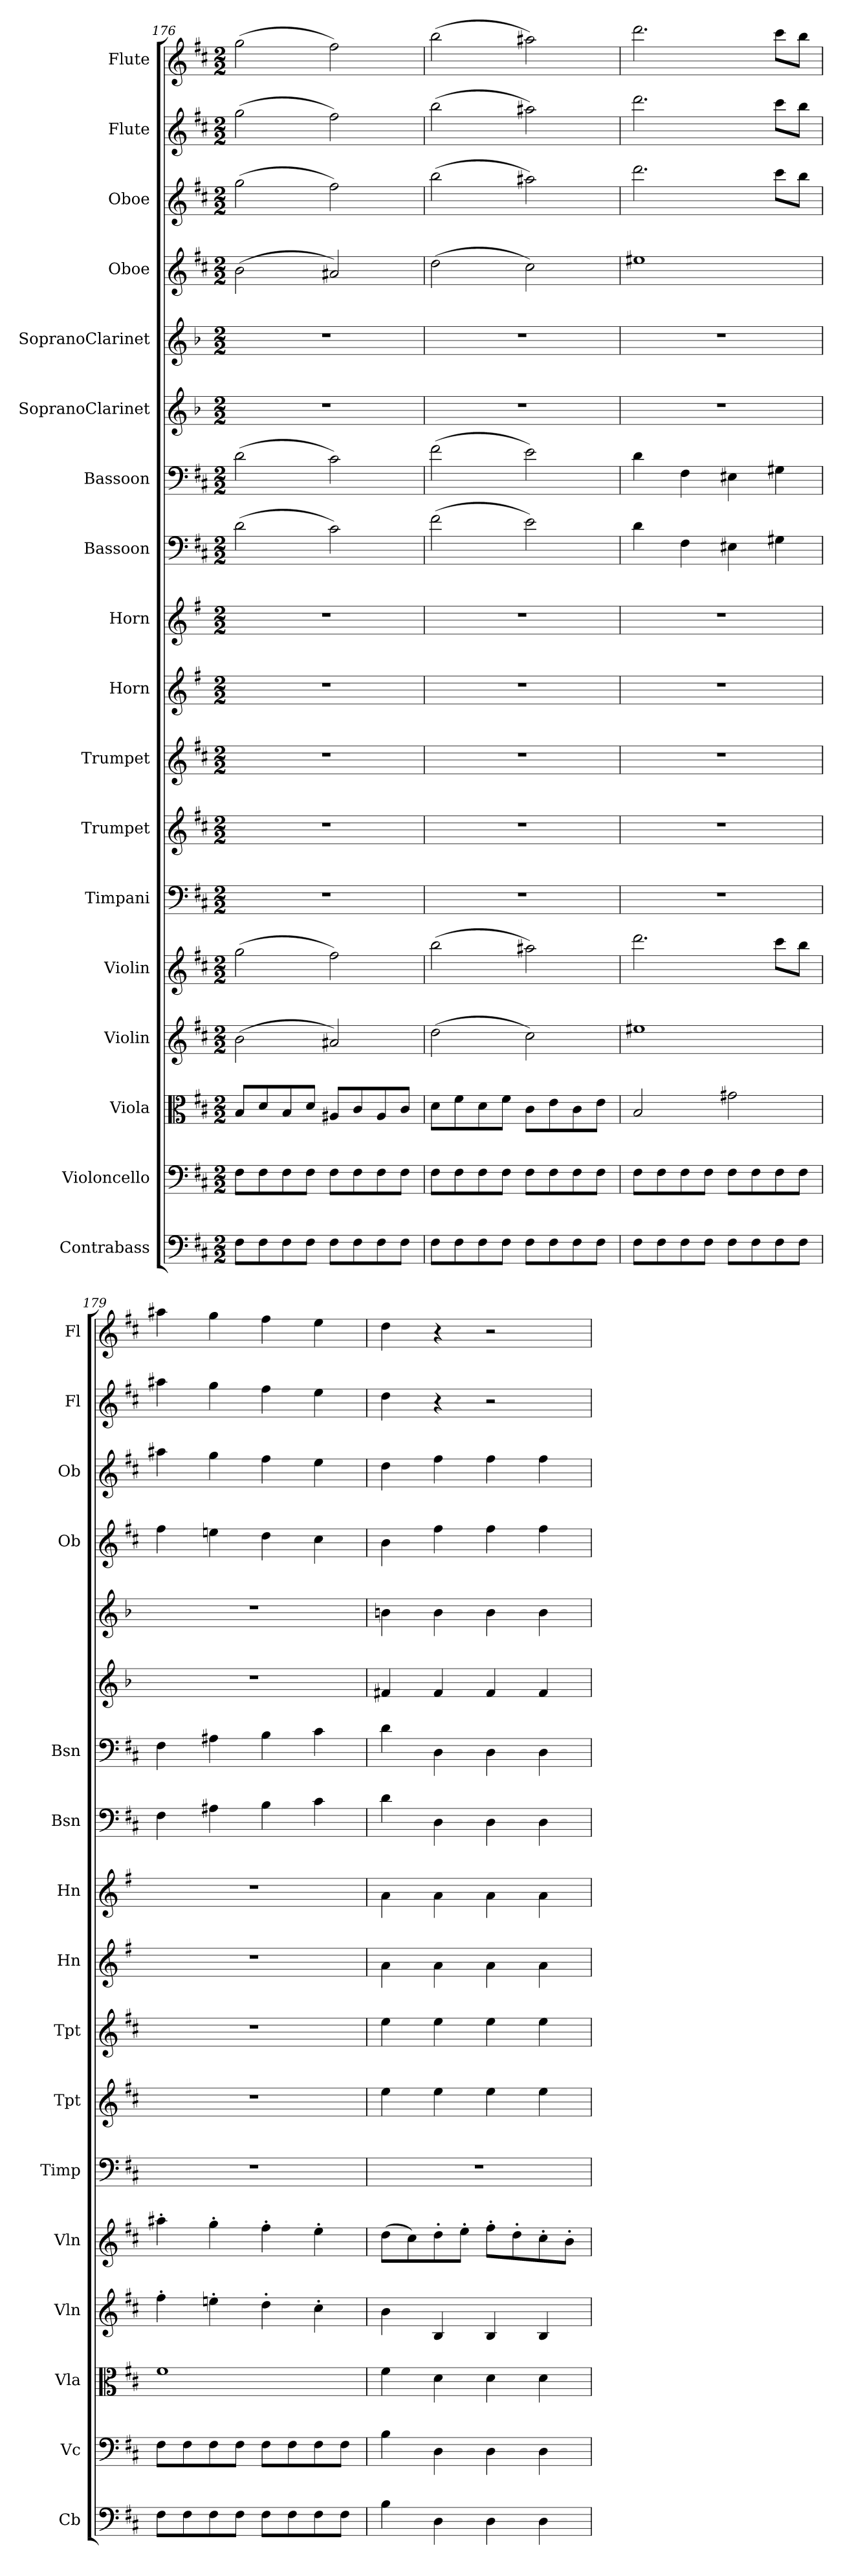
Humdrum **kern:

**kern	**kern	**kern	**kern	**kern	**kern	**kern	**kern	**kern	**kern	**kern	**kern	**kern	**kern	**kern	**kern	**kern	**kern
*part18	*part17	*part16	*part15	*part14	*part13	*part12	*part11	*part10	*part9	*part8	*part7	*part6	*part5	*part4	*part3	*part2	*part1
*staff18	*staff17	*staff16	*staff15	*staff14	*staff13	*staff12	*staff11	*staff10	*staff9	*staff8	*staff7	*staff6	*staff5	*staff4	*staff3	*staff2	*staff1
*I"Contrabass	*I"Violoncello	*I"Viola	*I"Violin	*I"Violin	*I"Timpani	*I"Trumpet	*I"Trumpet	*I"Horn	*I"Horn	*I"Bassoon	*I"Bassoon	*I"SopranoClarinet	*I"SopranoClarinet	*I"Oboe	*I"Oboe	*I"Flute	*I"Flute
*I'Cb	*I'Vc	*I'Vla	*I'Vln	*I'Vln	*I'Timp	*I'Tpt	*I'Tpt	*I'Hn	*I'Hn	*I'Bsn	*I'Bsn	*	*	*I'Ob	*I'Ob	*I'Fl	*I'Fl
*clefF4	*clefF4	*clefC3	*clefG2	*clefG2	*clefF4	*clefG2	*clefG2	*clefG2	*clefG2	*clefF4	*clefF4	*clefG2	*clefG2	*clefG2	*clefG2	*clefG2	*clefG2
*ITrd7c12	*	*	*	*	*	*ITrd1c2	*ITrd1c2	*ITrd4c7	*ITrd4c7	*	*	*	*	*	*	*	*
*k[f#c#]	*k[f#c#]	*k[f#c#]	*k[f#c#]	*k[f#c#]	*k[f#c#]	*k[]	*k[]	*k[]	*k[]	*k[f#c#]	*k[f#c#]	*k[b-]	*k[b-]	*k[f#c#]	*k[f#c#]	*k[f#c#]	*k[f#c#]
*D:	*D:	*D:	*D:	*D:	*D:	*	*	*	*	*D:	*D:	*	*	*D:	*D:	*D:	*D:
*M2/2	*M2/2	*M2/2	*M2/2	*M2/2	*M2/2	*M2/2	*M2/2	*M2/2	*M2/2	*M2/2	*M2/2	*M2/2	*M2/2	*M2/2	*M2/2	*M2/2	*M2/2
=176	=176	=176	=176	=176	=176	=176	=176	=176	=176	=176	=176	=176	=176	=176	=176	=176	=176
8FF#\L	8F#\L	8B/L	(>2b\	(>2gg\	1r	1r	1r	1r	1r	(>2d\	(>2d\	1r	1r	(>2b\	(>2gg\	(>2gg\	(>2gg\
8FF#\	8F#\	8d/	.	.	.	.	.	.	.	.	.	.	.	.	.	.	.
8FF#\	8F#\	8B/	.	.	.	.	.	.	.	.	.	.	.	.	.	.	.
8FF#\J	8F#\J	8d/J	.	.	.	.	.	.	.	.	.	.	.	.	.	.	.
8FF#\L	8F#\L	8A#X/L	2a#X/)	2ff#\)	.	.	.	.	.	2c#\)	2c#\)	.	.	2a#X/)	2ff#\)	2ff#\)	2ff#\)
8FF#\	8F#\	8c#/	.	.	.	.	.	.	.	.	.	.	.	.	.	.	.
8FF#\	8F#\	8A#/	.	.	.	.	.	.	.	.	.	.	.	.	.	.	.
8FF#\J	8F#\J	8c#/J	.	.	.	.	.	.	.	.	.	.	.	.	.	.	.
=177	=177	=177	=177	=177	=177	=177	=177	=177	=177	=177	=177	=177	=177	=177	=177	=177	=177
8FF#\L	8F#\L	8d\L	(>2dd\	(>2bb\	1r	1r	1r	1r	1r	(>2f#\	(>2f#\	1r	1r	(>2dd\	(>2bb\	(>2bb\	(>2bb\
8FF#\	8F#\	8f#\	.	.	.	.	.	.	.	.	.	.	.	.	.	.	.
8FF#\	8F#\	8d\	.	.	.	.	.	.	.	.	.	.	.	.	.	.	.
8FF#\J	8F#\J	8f#\J	.	.	.	.	.	.	.	.	.	.	.	.	.	.	.
8FF#\L	8F#\L	8c#\L	2cc#\)	2aa#X\)	.	.	.	.	.	2e\)	2e\)	.	.	2cc#\)	2aa#X\)	2aa#X\)	2aa#X\)
8FF#\	8F#\	8e\	.	.	.	.	.	.	.	.	.	.	.	.	.	.	.
8FF#\	8F#\	8c#\	.	.	.	.	.	.	.	.	.	.	.	.	.	.	.
8FF#\J	8F#\J	8e\J	.	.	.	.	.	.	.	.	.	.	.	.	.	.	.
=178	=178	=178	=178	=178	=178	=178	=178	=178	=178	=178	=178	=178	=178	=178	=178	=178	=178
8FF#\L	8F#\L	2B/	1ee#X	2.ddd\	1r	1r	1r	1r	1r	4d\	4d\	1r	1r	1ee#X	2.ddd\	2.ddd\	2.ddd\
8FF#\	8F#\	.	.	.	.	.	.	.	.	.	.	.	.	.	.	.	.
8FF#\	8F#\	.	.	.	.	.	.	.	.	4F#\	4F#\	.	.	.	.	.	.
8FF#\J	8F#\J	.	.	.	.	.	.	.	.	.	.	.	.	.	.	.	.
8FF#\L	8F#\L	2g#X\	.	.	.	.	.	.	.	4E#X\	4E#X\	.	.	.	.	.	.
8FF#\	8F#\	.	.	.	.	.	.	.	.	.	.	.	.	.	.	.	.
8FF#\	8F#\	.	.	8ccc#\L	.	.	.	.	.	4G#X\	4G#X\	.	.	.	8ccc#\L	8ccc#\L	8ccc#\L
8FF#\J	8F#\J	.	.	8bb\J	.	.	.	.	.	.	.	.	.	.	8bb\J	8bb\J	8bb\J
=179	=179	=179	=179	=179	=179	=179	=179	=179	=179	=179	=179	=179	=179	=179	=179	=179	=179
8FF#\L	8F#\L	1f#	4ff#'\	4aa#X'\	1r	1r	1r	1r	1r	4F#\	4F#\	1r	1r	4ff#\	4aa#X\	4aa#X\	4aa#X\
8FF#\	8F#\	.	.	.	.	.	.	.	.	.	.	.	.	.	.	.	.
8FF#\	8F#\	.	4een'\	4gg'\	.	.	.	.	.	4A#X\	4A#X\	.	.	4een\	4gg\	4gg\	4gg\
8FF#\J	8F#\J	.	.	.	.	.	.	.	.	.	.	.	.	.	.	.	.
8FF#\L	8F#\L	.	4dd'\	4ff#'\	.	.	.	.	.	4B\	4B\	.	.	4dd\	4ff#\	4ff#\	4ff#\
8FF#\	8F#\	.	.	.	.	.	.	.	.	.	.	.	.	.	.	.	.
8FF#\	8F#\	.	4cc#'\	4ee'\	.	.	.	.	.	4c#\	4c#\	.	.	4cc#\	4ee\	4ee\	4ee\
8FF#\J	8F#\J	.	.	.	.	.	.	.	.	.	.	.	.	.	.	.	.
=180	=180	=180	=180	=180	=180	=180	=180	=180	=180	=180	=180	=180	=180	=180	=180	=180	=180
4BB\	4B\	4f#\	4b\	(>8dd\L	1r	4dd\	4dd\	4d\	4d\	4d\	4d\	4f#X/	4bn\	4b\	4dd\	4dd\	4dd\
.	.	.	.	8cc#\)	.	.	.	.	.	.	.	.	.	.	.	.	.
4DD\	4D\	4d\	4B/	8dd'\	.	4dd\	4dd\	4d\	4d\	4D\	4D\	4f#/	4b\	4ff#\	4ff#\	4r	4r
.	.	.	.	8ee'\J	.	.	.	.	.	.	.	.	.	.	.	.	.
4DD\	4D\	4d\	4B/	8ff#'\L	.	4dd\	4dd\	4d\	4d\	4D\	4D\	4f#/	4b\	4ff#\	4ff#\	2r	2r
.	.	.	.	8dd'\	.	.	.	.	.	.	.	.	.	.	.	.	.
4DD\	4D\	4d\	4B/	8cc#'\	.	4dd\	4dd\	4d\	4d\	4D\	4D\	4f#/	4b\	4ff#\	4ff#\	.	.
.	.	.	.	8b'\J	.	.	.	.	.	.	.	.	.	.	.	.	.
=	=	=	=	=	=	=	=	=	=	=	=	=	=	=	=	=	=
*-	*-	*-	*-	*-	*-	*-	*-	*-	*-	*-	*-	*-	*-	*-	*-	*-	*-
